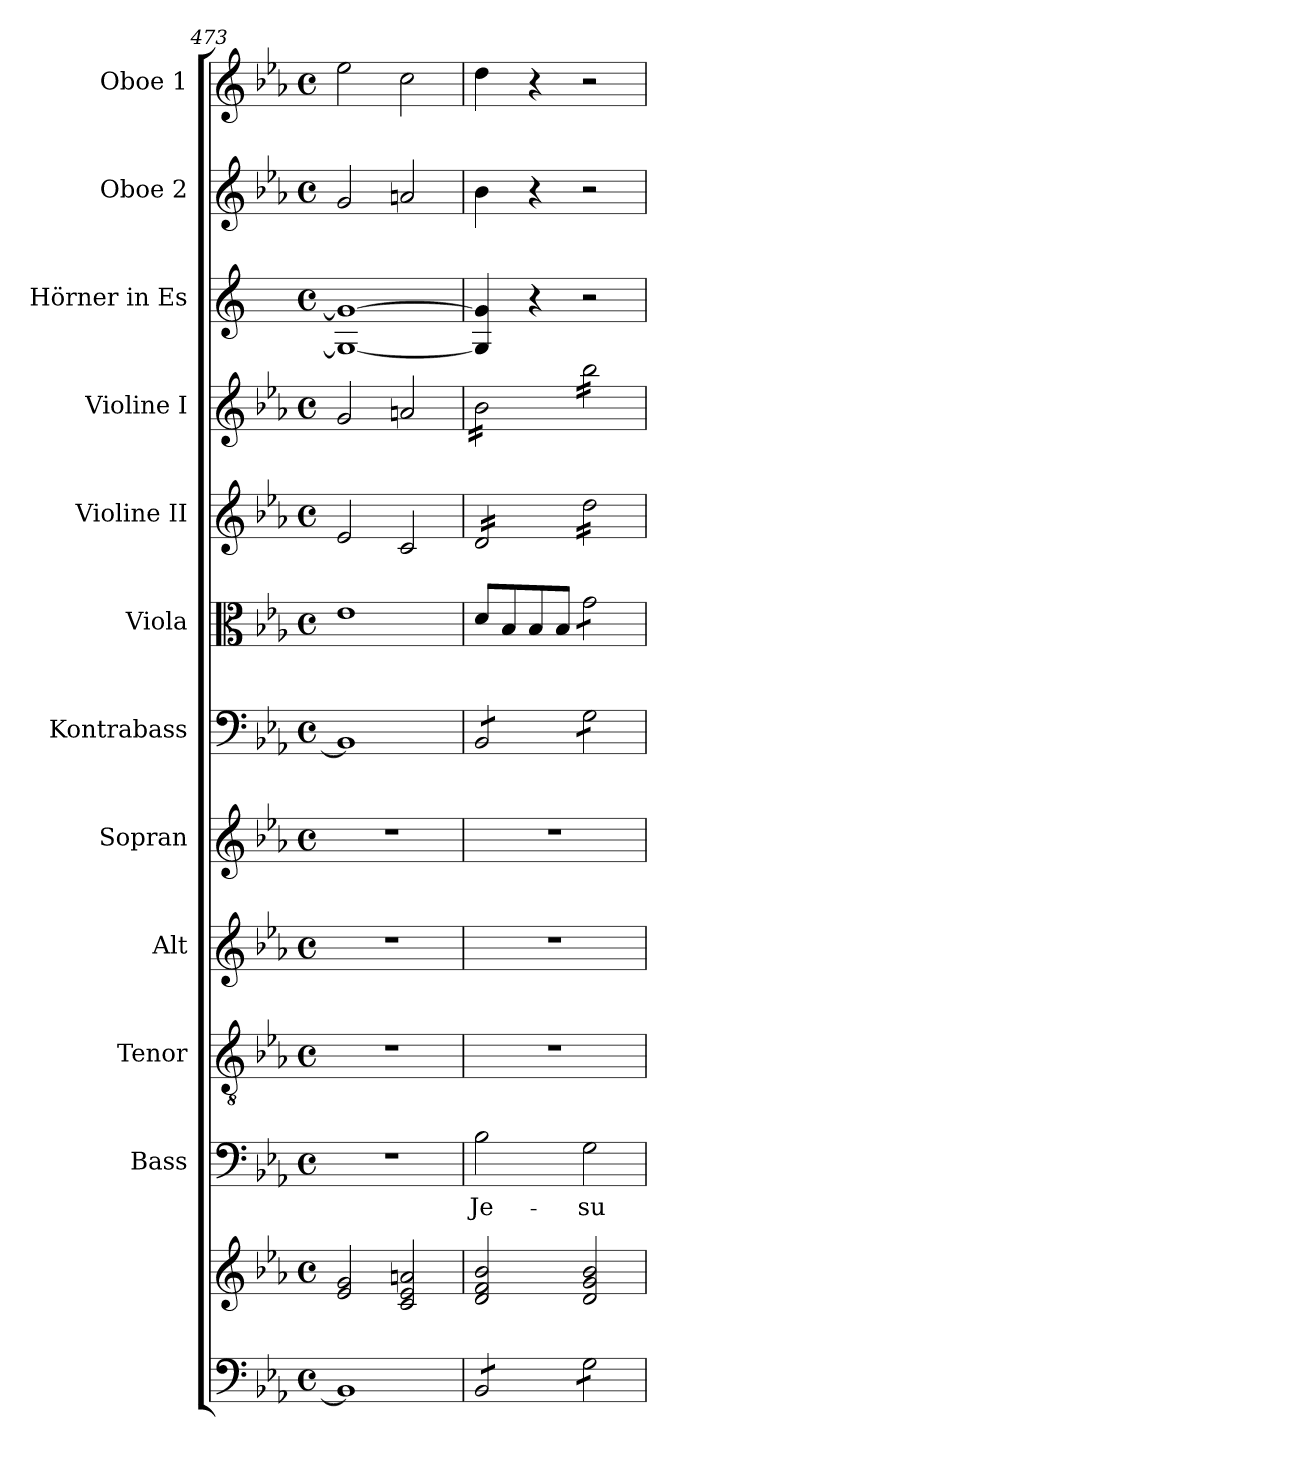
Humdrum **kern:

**kern	**kern	**kern	**text	**kern	**kern	**kern	**kern	**kern	**kern	**kern	**kern	**kern	**kern
*part12	*part12	*part11	*part11	*part10	*part9	*part8	*part7	*part6	*part5	*part4	*part3	*part2	*part1
*staff13	*staff12	*staff11	*staff11	*staff10	*staff9	*staff8	*staff7	*staff6	*staff5	*staff4	*staff3	*staff2	*staff1
*	*	*I"Bass	*	*I"Tenor	*I"Alt	*I"Sopran	*I"Kontrabass	*I"Viola	*I"Violine II	*I"Violine I	*I"Hörner in Es	*I"Oboe 2	*I"Oboe 1
*	*	*I'B.	*	*I'T.	*I'A.	*I'S.	*I'Kb.	*I'Vla.	*I'Vl. II	*I'Vl. I	*	*I'Ob. 2	*I'Ob. 1
*clefF4	*clefG2	*clefF4	*	*clefGv2	*clefG2	*clefG2	*clefF4	*clefC3	*clefG2	*clefG2	*clefG2	*clefG2	*clefG2
*	*	*	*	*	*	*	*ITrd7c12	*	*	*	*ITrd5c9	*	*
*k[b-e-a-]	*k[b-e-a-]	*k[b-e-a-]	*	*k[b-e-a-]	*k[b-e-a-]	*k[b-e-a-]	*k[b-e-a-]	*k[b-e-a-]	*k[b-e-a-]	*k[b-e-a-]	*k[b-e-a-]	*k[b-e-a-]	*k[b-e-a-]
*E-:	*E-:	*E-:	*	*E-:	*E-:	*E-:	*E-:	*E-:	*E-:	*E-:	*E-:	*E-:	*E-:
*M4/4	*M4/4	*M4/4	*	*M4/4	*M4/4	*M4/4	*M4/4	*M4/4	*M4/4	*M4/4	*M4/4	*M4/4	*M4/4
*met(c)	*met(c)	*met(c)	*	*met(c)	*met(c)	*met(c)	*met(c)	*met(c)	*met(c)	*met(c)	*met(c)	*met(c)	*met(c)
=473	=473	=473	=473	=473	=473	=473	=473	=473	=473	=473	=473	=473	=473
1BB-]	2e-/ 2g/	1r	.	1r	1r	1r	1BBB-]	1e-	2e-/	2g/	1BB-_ 1B-_	2g/	2ee-\
.	2c/ 2e-/ 2an/	.	.	.	.	.	.	.	2c/	2an/	.	2an/	2cc\
=474	=474	=474	=474	=474	=474	=474	=474	=474	=474	=474	=474	=474	=474
!	!	!	!LO:LY:b	!	!	!	!	!	!	!	!	!	!
*tremolo	*	*	*	*	*	*	*	*	*	*	*	*	*
*	*	*	*	*	*	*	*tremolo	*	*	*	*	*	*
*	*	*	*	*	*	*	*	*	*tremolo	*	*	*	*
*	*	*	*	*	*	*	*	*	*	*tremolo	*	*	*
8BB-/L	2d/ 2f/ 2b-/	2B-\	Je-	1r	1r	1r	8BBB-/L	8d/L	16d/LL	16b-\LL	4BB-/] 4B-/]	4b-\	4dd\
.	.	.	.	.	.	.	.	.	16d/	16b-\	.	.	.
8BB-/	.	.	.	.	.	.	8BBB-/	8B-/	16d/	16b-\	.	.	.
.	.	.	.	.	.	.	.	.	16d/	16b-\	.	.	.
8BB-/	.	.	.	.	.	.	8BBB-/	8B-/	16d/	16b-\	4r	4r	4r
.	.	.	.	.	.	.	.	.	16d/	16b-\	.	.	.
8BB-/J	.	.	.	.	.	.	8BBB-/J	8B-/J	16d/	16b-\	.	.	.
.	.	.	.	.	.	.	.	.	16d/JJ	16b-\JJ	.	.	.
!	!	!	!LO:LY:b	!	!	!	!	!	!	!	!	!	!
*	*	*	*	*	*	*	*	*tremolo	*	*	*	*	*
8G\L	2d/ 2g/ 2b-/	2G\	-su	.	.	.	8GG\L	8g\L	16dd\LL	16bb-\LL	2r	2r	2r
.	.	.	.	.	.	.	.	.	16dd\	16bb-\	.	.	.
8G\	.	.	.	.	.	.	8GG\	8g\	16dd\	16bb-\	.	.	.
.	.	.	.	.	.	.	.	.	16dd\	16bb-\	.	.	.
8G\	.	.	.	.	.	.	8GG\	8g\	16dd\	16bb-\	.	.	.
.	.	.	.	.	.	.	.	.	16dd\	16bb-\	.	.	.
8G\J	.	.	.	.	.	.	8GG\J	8g\J	16dd\	16bb-\	.	.	.
*	*	*	*	*	*	*	*	*Xtremolo	*	*	*	*	*
*	*	*	*	*	*	*	*Xtremolo	*	*	*	*	*	*
*Xtremolo	*	*	*	*	*	*	*	*	*	*	*	*	*
.	.	.	.	.	.	.	.	.	16dd\JJ	16bb-\JJ	.	.	.
*	*	*	*	*	*	*	*	*	*	*Xtremolo	*	*	*
*	*	*	*	*	*	*	*	*	*Xtremolo	*	*	*	*
=	=	=	=	=	=	=	=	=	=	=	=	=	=
*-	*-	*-	*-	*-	*-	*-	*-	*-	*-	*-	*-	*-	*-
